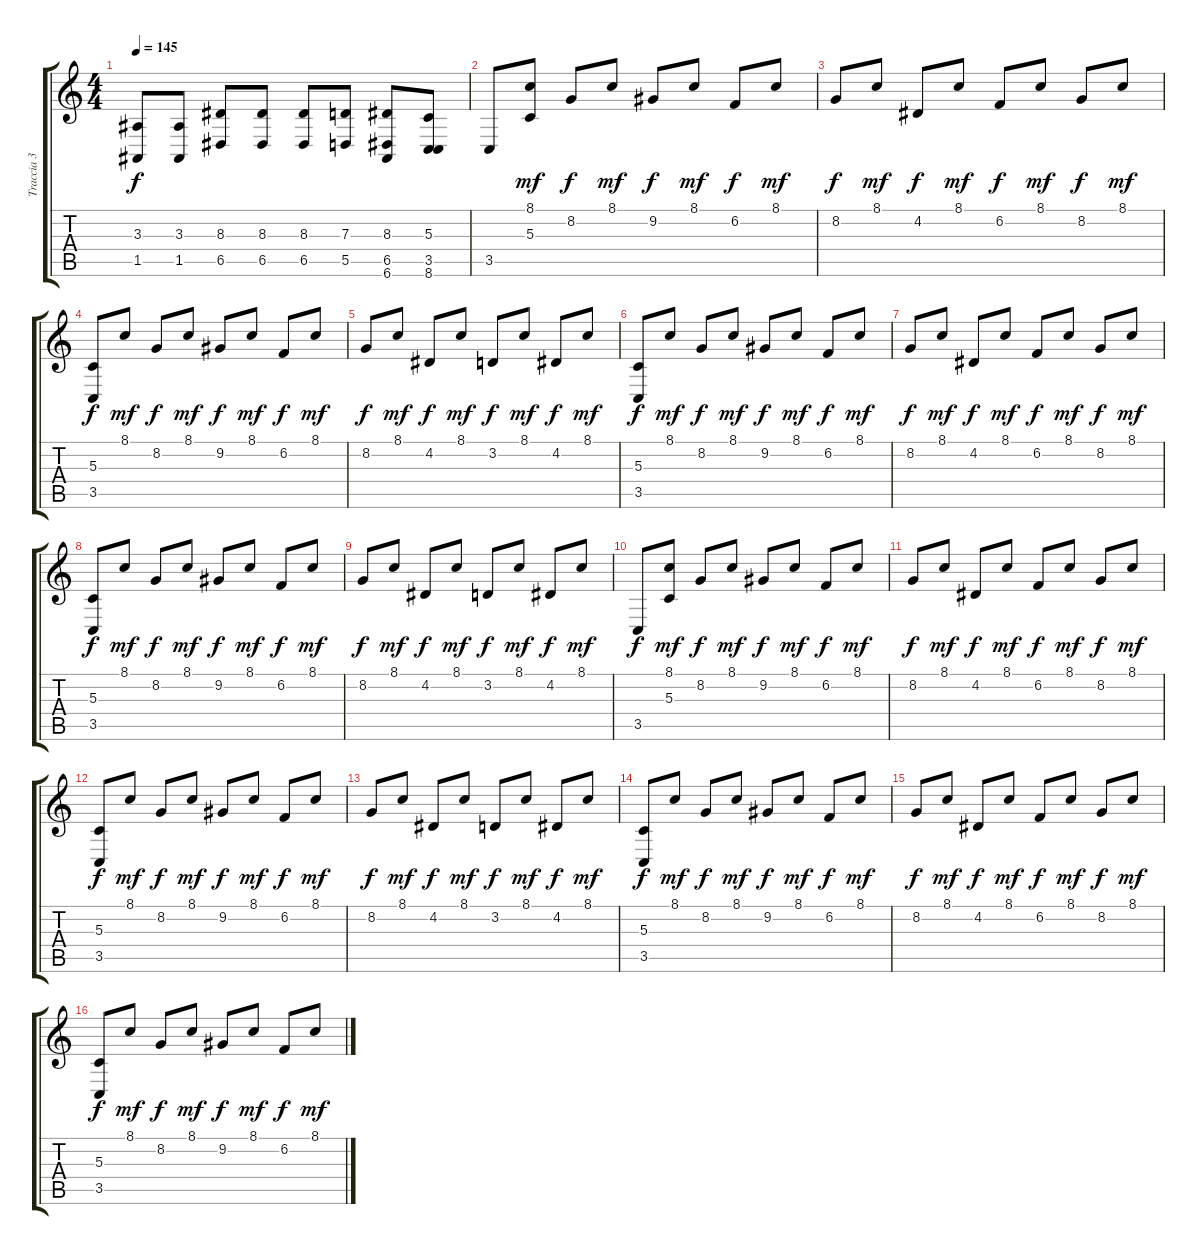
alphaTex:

\track ("Traccia 3" "Traccia 3") {instrument churchorgan}
\staff {score tabs}
\tuning (E4 B3 G3 D3 A2 E2) {hide}
\ts (4 4)
\tempo 145
\clef g2
\ks c
(3.3 1.5).8{dy f} (3.3 1.5).8 (8.3 6.5).8 (8.3 6.5).8 (8.3 6.5).8 (7.3 5.5).8 (8.3 6.5 6.6{t}).8 (5.3 3.5 8.6).8 |
3.5.8 (8.1 5.3).8{dy mf} 8.2.8{dy f} 8.1.8{dy mf} 9.2.8{dy f} 8.1.8{dy mf} 6.2.8{dy f} 8.1.8{dy mf} |
8.2.8{dy f} 8.1.8{dy mf} 4.2.8{dy f} 8.1.8{dy mf} 6.2.8{dy f} 8.1.8{dy mf} 8.2.8{dy f} 8.1.8{dy mf} |
(5.3 3.5).8{dy f} 8.1.8{dy mf} 8.2.8{dy f} 8.1.8{dy mf} 9.2.8{dy f} 8.1.8{dy mf} 6.2.8{dy f} 8.1.8{dy mf} |
8.2.8{dy f} 8.1.8{dy mf} 4.2.8{dy f} 8.1.8{dy mf} 3.2.8{dy f} 8.1.8{dy mf} 4.2.8{dy f} 8.1.8{dy mf} |
(5.3 3.5).8{dy f} 8.1.8{dy mf} 8.2.8{dy f} 8.1.8{dy mf} 9.2.8{dy f} 8.1.8{dy mf} 6.2.8{dy f} 8.1.8{dy mf} |
8.2.8{dy f} 8.1.8{dy mf} 4.2.8{dy f} 8.1.8{dy mf} 6.2.8{dy f} 8.1.8{dy mf} 8.2.8{dy f} 8.1.8{dy mf} |
(5.3 3.5).8{dy f} 8.1.8{dy mf} 8.2.8{dy f} 8.1.8{dy mf} 9.2.8{dy f} 8.1.8{dy mf} 6.2.8{dy f} 8.1.8{dy mf} |
8.2.8{dy f} 8.1.8{dy mf} 4.2.8{dy f} 8.1.8{dy mf} 3.2.8{dy f} 8.1.8{dy mf} 4.2.8{dy f} 8.1.8{dy mf} |
3.5.8{dy f} (8.1 5.3).8{dy mf} 8.2.8{dy f} 8.1.8{dy mf} 9.2.8{dy f} 8.1.8{dy mf} 6.2.8{dy f} 8.1.8{dy mf} |
8.2.8{dy f} 8.1.8{dy mf} 4.2.8{dy f} 8.1.8{dy mf} 6.2.8{dy f} 8.1.8{dy mf} 8.2.8{dy f} 8.1.8{dy mf} |
(5.3 3.5).8{dy f} 8.1.8{dy mf} 8.2.8{dy f} 8.1.8{dy mf} 9.2.8{dy f} 8.1.8{dy mf} 6.2.8{dy f} 8.1.8{dy mf} |
8.2.8{dy f} 8.1.8{dy mf} 4.2.8{dy f} 8.1.8{dy mf} 3.2.8{dy f} 8.1.8{dy mf} 4.2.8{dy f} 8.1.8{dy mf} |
(5.3 3.5).8{dy f} 8.1.8{dy mf} 8.2.8{dy f} 8.1.8{dy mf} 9.2.8{dy f} 8.1.8{dy mf} 6.2.8{dy f} 8.1.8{dy mf} |
8.2.8{dy f} 8.1.8{dy mf} 4.2.8{dy f} 8.1.8{dy mf} 6.2.8{dy f} 8.1.8{dy mf} 8.2.8{dy f} 8.1.8{dy mf} |
(5.3 3.5).8{dy f} 8.1.8{dy mf} 8.2.8{dy f} 8.1.8{dy mf} 9.2.8{dy f} 8.1.8{dy mf} 6.2.8{dy f} 8.1.8{dy mf}
